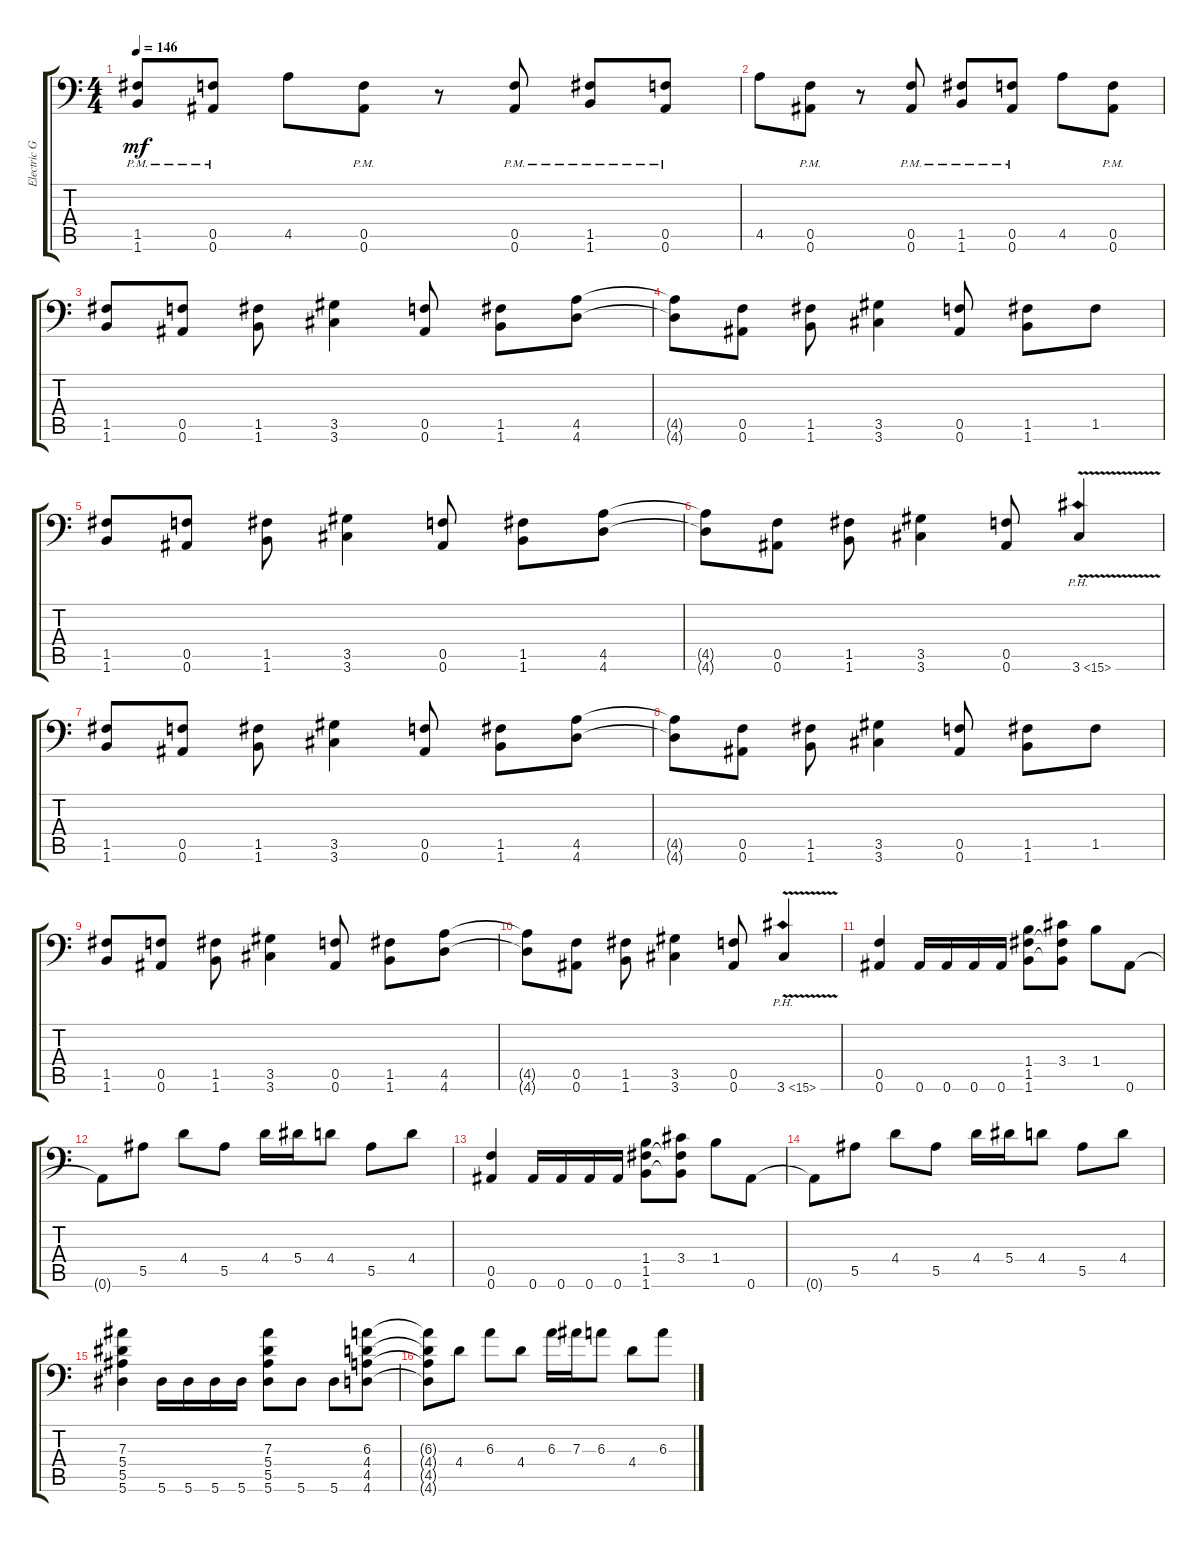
\track ("Electric Guitar" "Electric G") {instrument distortionguitar}
\staff {score tabs}
\tuning (C4 G3 Eb3 Bb2 F2 Bb1) {hide}
\ts (4 4)
\tempo 146
\clef f4
\ks c
(1.5{pm} 1.6).8{dy mf} (0.5{pm} 0.6).8 4.5.8 (0.5{pm} 0.6).8 r.8 (0.5{pm} 0.6).8 (1.5{pm} 1.6).8 (0.5{pm} 0.6).8 |
4.5.8 (0.5{pm} 0.6).8 r.8 (0.5{pm} 0.6).8 (1.5{pm} 1.6).8 (0.5{pm} 0.6).8 4.5.8 (0.5{pm} 0.6).8 |
(1.5 1.6).8 (0.5 0.6).8 (1.5 1.6).8 (3.5 3.6).4 (0.5 0.6).8 (1.5 1.6).8 (4.5 4.6).8 |
(4.5{t} 4.6{t}).8 (0.5 0.6).8 (1.5 1.6).8 (3.5 3.6).4 (0.5 0.6).8 (1.5 1.6).8 1.5.8 |
(1.5 1.6).8 (0.5 0.6).8 (1.5 1.6).8 (3.5 3.6).4 (0.5 0.6).8 (1.5 1.6).8 (4.5 4.6).8 |
(4.5{t} 4.6{t}).8 (0.5 0.6).8 (1.5 1.6).8 (3.5 3.6).4 (0.5 0.6).8 3.6{ph 12 v}.4 |
(1.5 1.6).8 (0.5 0.6).8 (1.5 1.6).8 (3.5 3.6).4 (0.5 0.6).8 (1.5 1.6).8 (4.5 4.6).8 |
(4.5{t} 4.6{t}).8 (0.5 0.6).8 (1.5 1.6).8 (3.5 3.6).4 (0.5 0.6).8 (1.5 1.6).8 1.5.8 |
(1.5 1.6).8 (0.5 0.6).8 (1.5 1.6).8 (3.5 3.6).4 (0.5 0.6).8 (1.5 1.6).8 (4.5 4.6).8 |
(4.5{t} 4.6{t}).8 (0.5 0.6).8 (1.5 1.6).8 (3.5 3.6).4 (0.5 0.6).8 3.6{ph 12 v}.4 |
(0.5 0.6).4 0.6.16 0.6.16 0.6.16 0.6.16 (1.4 1.5 1.6).8 (3.4 1.5{t} 1.6{t}).8 1.4.8 0.6.8 |
0.6{t}.8 5.5.8 4.4.8 5.5.8 4.4.16 5.4.16 4.4.8 5.5.8 4.4.8 |
(0.5 0.6).4 0.6.16 0.6.16 0.6.16 0.6.16 (1.4 1.5 1.6).8 (3.4 1.5{t} 1.6{t}).8 1.4.8 0.6.8 |
0.6{t}.8 5.5.8 4.4.8 5.5.8 4.4.16 5.4.16 4.4.8 5.5.8 4.4.8 |
(7.3 5.4 5.5 5.6).4 5.6.16 5.6.16 5.6.16 5.6.16 (7.3 5.4 5.5 5.6).8 5.6.8 5.6.8 (6.3 4.4 4.5 4.6).8 |
(6.3{t} 4.4{t} 4.5{t} 4.6{t}).8 4.4.8 6.3.8 4.4.8 6.3.16 7.3.16 6.3.8 4.4.8 6.3.8
